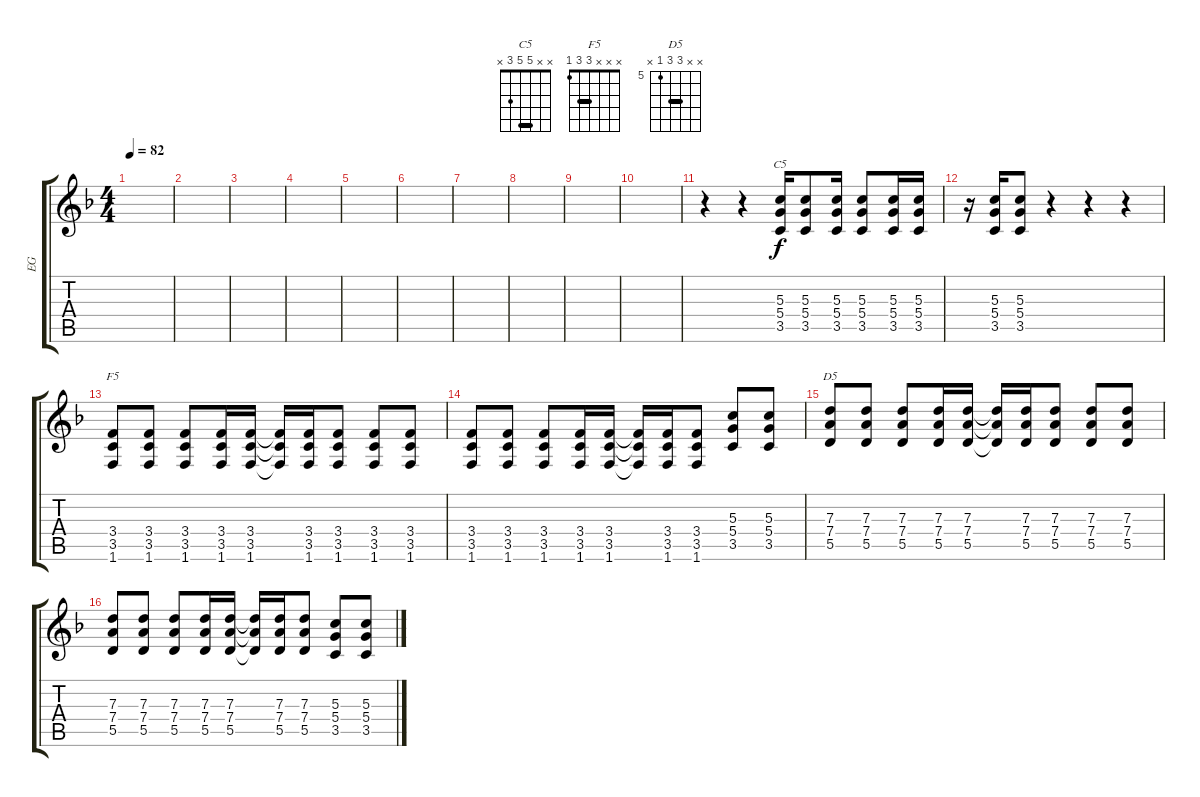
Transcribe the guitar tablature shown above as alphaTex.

\track ("EG" "EG") {instrument overdrivenguitar}
\staff {score tabs}
\tuning (E4 B3 G3 D3 A2 E2) {hide}
\chord ("C5" x x 5 5 3 x) {barre 5}
\chord ("F5" x x x 3 3 1) {barre 3}
\chord ("D5" x x 7 7 5 x) {firstfret 5 barre 7}
\ts (4 4)
\tempo 82
\clef g2
\ks f
|
|
|
|
|
|
|
|
|
|
r.4 r.4 (5.3 5.4 3.5).16{ch "C5"} (5.3 5.4 3.5).8 (5.3 5.4 3.5).16 (5.3 5.4 3.5).8 (5.3 5.4 3.5).16 (5.3 5.4 3.5).16 |
r.16 (5.3 5.4 3.5).16 (5.3 5.4 3.5).8 r.4 r.4 r.4 |
(3.4 3.5 1.6).8{ch "F5"} (3.4 3.5 1.6).8 (3.4 3.5 1.6).8 (3.4 3.5 1.6).16 (3.4 3.5 1.6).16 (3.4{t} 3.5{t} 1.6{t}).16 (3.4 3.5 1.6).16 (3.4 3.5 1.6).8 (3.4 3.5 1.6).8 (3.4 3.5 1.6).8 |
(3.4 3.5 1.6).8 (3.4 3.5 1.6).8 (3.4 3.5 1.6).8 (3.4 3.5 1.6).16 (3.4 3.5 1.6).16 (3.4{t} 3.5{t} 1.6{t}).16 (3.4 3.5 1.6).16 (3.4 3.5 1.6).8 (5.3 5.4 3.5).8 (5.3 5.4 3.5).8 |
(7.3 7.4 5.5).8{ch "D5"} (7.3 7.4 5.5).8 (7.3 7.4 5.5).8 (7.3 7.4 5.5).16 (7.3 7.4 5.5).16 (7.3{t} 7.4{t} 5.5{t}).16 (7.3 7.4 5.5).16 (7.3 7.4 5.5).8 (7.3 7.4 5.5).8 (7.3 7.4 5.5).8 |
(7.3 7.4 5.5).8 (7.3 7.4 5.5).8 (7.3 7.4 5.5).8 (7.3 7.4 5.5).16 (7.3 7.4 5.5).16 (7.3{t} 7.4{t} 5.5{t}).16 (7.3 7.4 5.5).16 (7.3 7.4 5.5).8 (5.3 5.4 3.5).8 (5.3 5.4 3.5).8
